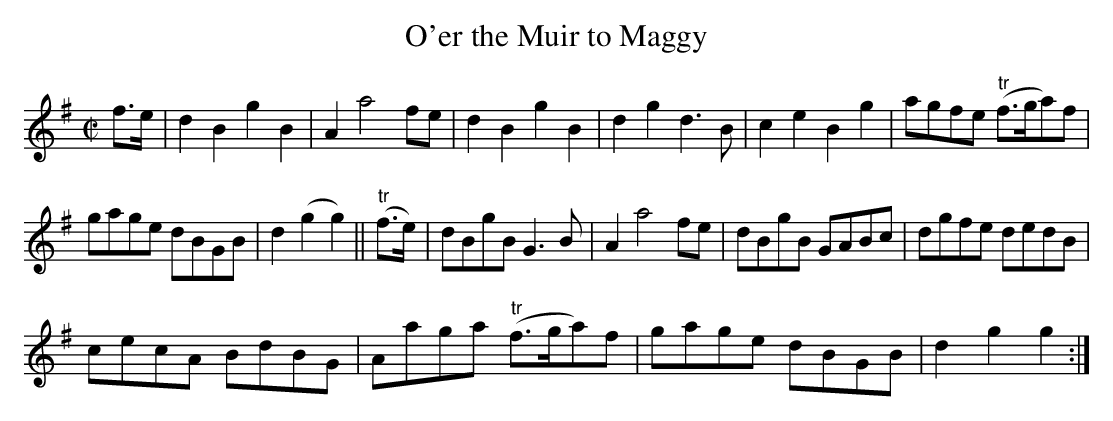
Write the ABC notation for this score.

X:1
T:O'er the Muir to Maggy
M:C|
K:G major
f>e|\
d2B2 g2B2| A2a4 fe| d2B2 g2B2| d2g2 d3B|\
c2e2 B2g2| agfe ("tr"f>ga)f|
gage dBGB| d2(g2 g2)||\
("tr"f>e)|\
dBgB G3B| A2a4 fe| dBgB GABc| dgfe dedB|
cecA BdBG| Aaga ("tr"f>ga)f| gage dBGB| d2g2 g2:|
